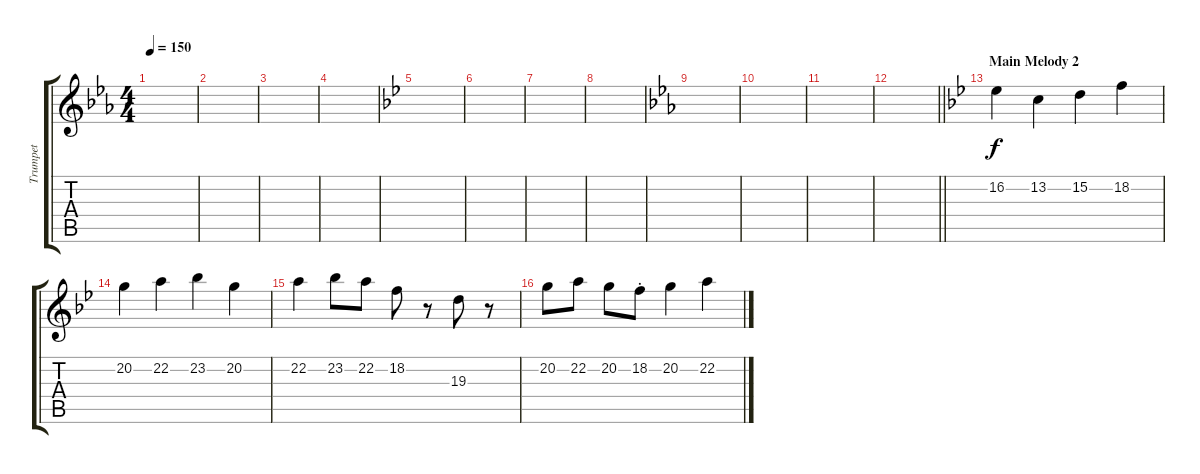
\track ("Trumpet" "Trumpet") {instrument trumpet}
\staff {score tabs}
\tuning (E4 B3 G3 D3 A2 E2) {hide}
\ts (4 4)
\tempo 150
\clef g2
\ks cminor
|
|
|
|
\ks gminor
|
|
|
|
\ks cminor
|
|
|
\barLineRight lightlight
|
\section ("" "Main Melody 2")
\ks gminor
16.2.4 13.2.4 15.2.4 18.2.4 |
20.2.4 22.2.4 23.2.4 20.2.4 |
22.2.4 23.2.8 22.2.8 18.2.8 r.8 19.3.8 r.8 |
20.2.8 22.2.8 20.2.8 18.2{st}.8 20.2.4 22.2.4
